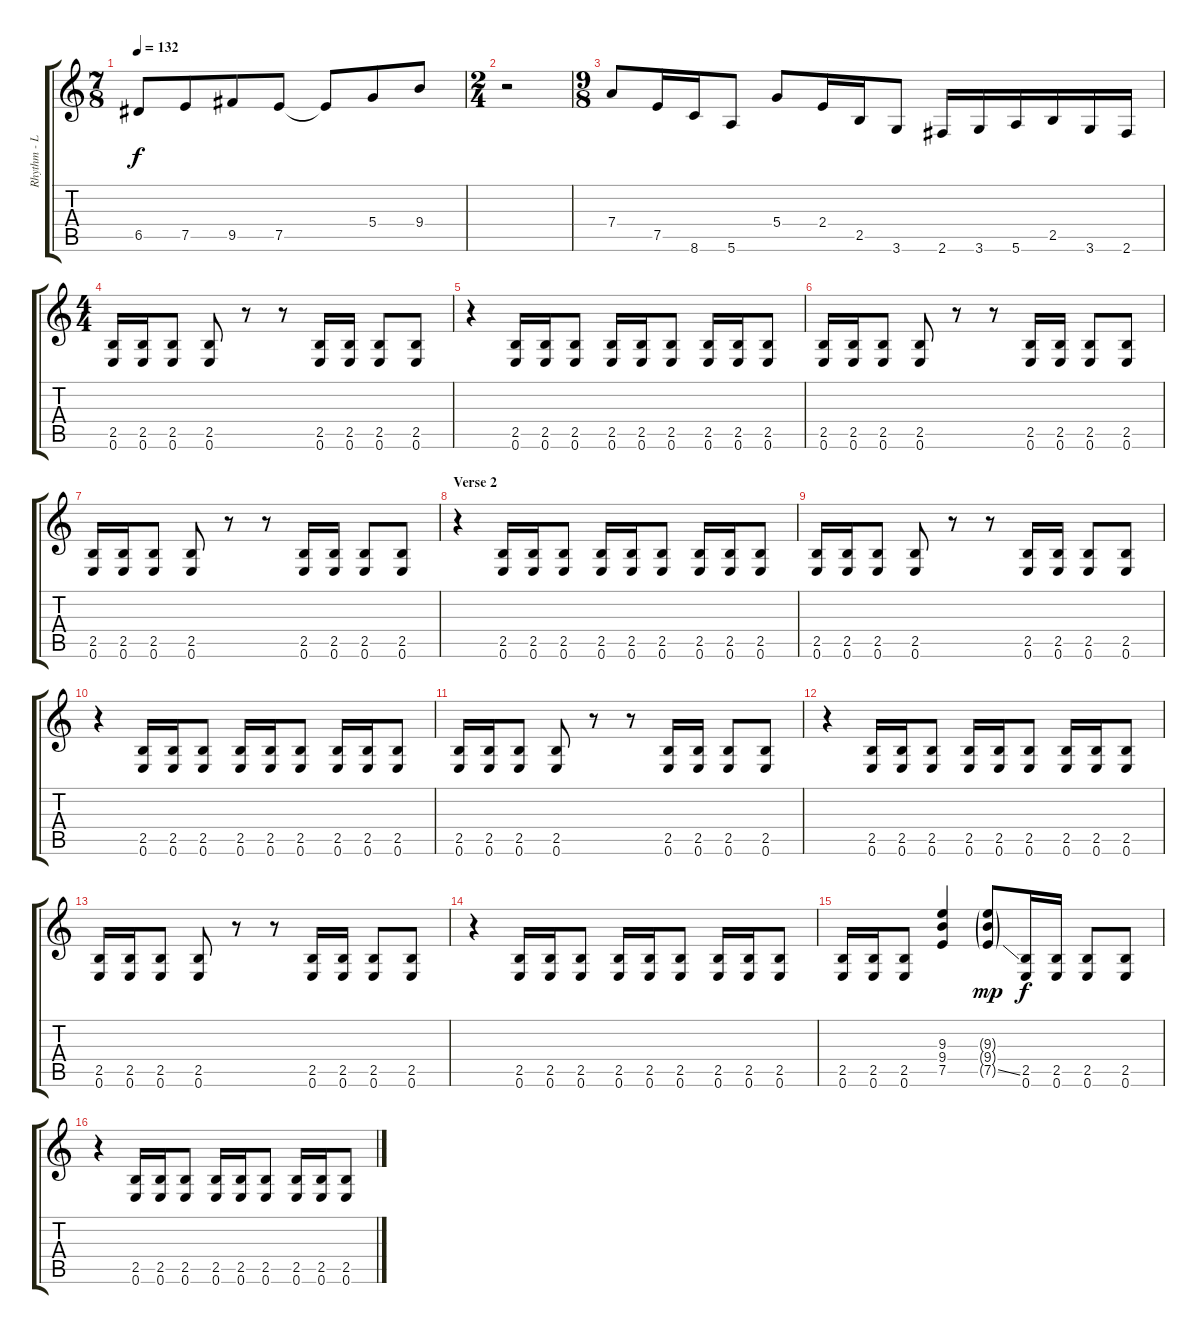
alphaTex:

\track ("Rhythm - Lead Guitar" "Rhythm - L") {instrument distortionguitar}
\staff {score tabs}
\tuning (E4 B3 G3 D3 A2 E2) {hide}
\ts (7 8)
\tempo 132
\clef g2
\ks c
6.5.8{dy f} 7.5.8 9.5.8 7.5.8 7.5{t}.8 5.4.8 9.4.8 |
\ts (2 4)
r.2 |
\ts (9 8)
7.4.8 7.5.16 8.6.16 5.6.8 5.4.8 2.4.16 2.5.16 3.6.8 2.6.16 3.6.16 5.6.16 2.5.16 3.6.16 2.6.16 |
\ts (4 4)
(2.5 0.6).16 (2.5 0.6).16 (2.5 0.6).8 (2.5 0.6).8 r.8 r.8 (2.5 0.6).16 (2.5 0.6).16 (2.5 0.6).8 (2.5 0.6).8 |
r.4 (2.5 0.6).16 (2.5 0.6).16 (2.5 0.6).8 (2.5 0.6).16 (2.5 0.6).16 (2.5 0.6).8 (2.5 0.6).16 (2.5 0.6).16 (2.5 0.6).8 |
(2.5 0.6).16 (2.5 0.6).16 (2.5 0.6).8 (2.5 0.6).8 r.8 r.8 (2.5 0.6).16 (2.5 0.6).16 (2.5 0.6).8 (2.5 0.6).8 |
(2.5 0.6).16 (2.5 0.6).16 (2.5 0.6).8 (2.5 0.6).8 r.8 r.8 (2.5 0.6).16 (2.5 0.6).16 (2.5 0.6).8 (2.5 0.6).8 |
\section ("" "Verse 2")
r.4 (2.5 0.6).16 (2.5 0.6).16 (2.5 0.6).8 (2.5 0.6).16 (2.5 0.6).16 (2.5 0.6).8 (2.5 0.6).16 (2.5 0.6).16 (2.5 0.6).8 |
(2.5 0.6).16 (2.5 0.6).16 (2.5 0.6).8 (2.5 0.6).8 r.8 r.8 (2.5 0.6).16 (2.5 0.6).16 (2.5 0.6).8 (2.5 0.6).8 |
r.4 (2.5 0.6).16 (2.5 0.6).16 (2.5 0.6).8 (2.5 0.6).16 (2.5 0.6).16 (2.5 0.6).8 (2.5 0.6).16 (2.5 0.6).16 (2.5 0.6).8 |
(2.5 0.6).16 (2.5 0.6).16 (2.5 0.6).8 (2.5 0.6).8 r.8 r.8 (2.5 0.6).16 (2.5 0.6).16 (2.5 0.6).8 (2.5 0.6).8 |
r.4 (2.5 0.6).16 (2.5 0.6).16 (2.5 0.6).8 (2.5 0.6).16 (2.5 0.6).16 (2.5 0.6).8 (2.5 0.6).16 (2.5 0.6).16 (2.5 0.6).8 |
(2.5 0.6).16 (2.5 0.6).16 (2.5 0.6).8 (2.5 0.6).8 r.8 r.8 (2.5 0.6).16 (2.5 0.6).16 (2.5 0.6).8 (2.5 0.6).8 |
r.4 (2.5 0.6).16 (2.5 0.6).16 (2.5 0.6).8 (2.5 0.6).16 (2.5 0.6).16 (2.5 0.6).8 (2.5 0.6).16 (2.5 0.6).16 (2.5 0.6).8 |
(2.5 0.6).16 (2.5 0.6).16 (2.5 0.6).8 (9.3 9.4 7.5).4 (9.3{g} 9.4{g} 7.5{ss g}).8{dy mp} (2.5 0.6).16{dy f} (2.5 0.6).16 (2.5 0.6).8 (2.5 0.6).8 |
r.4 (2.5 0.6).16 (2.5 0.6).16 (2.5 0.6).8 (2.5 0.6).16 (2.5 0.6).16 (2.5 0.6).8 (2.5 0.6).16 (2.5 0.6).16 (2.5 0.6).8
